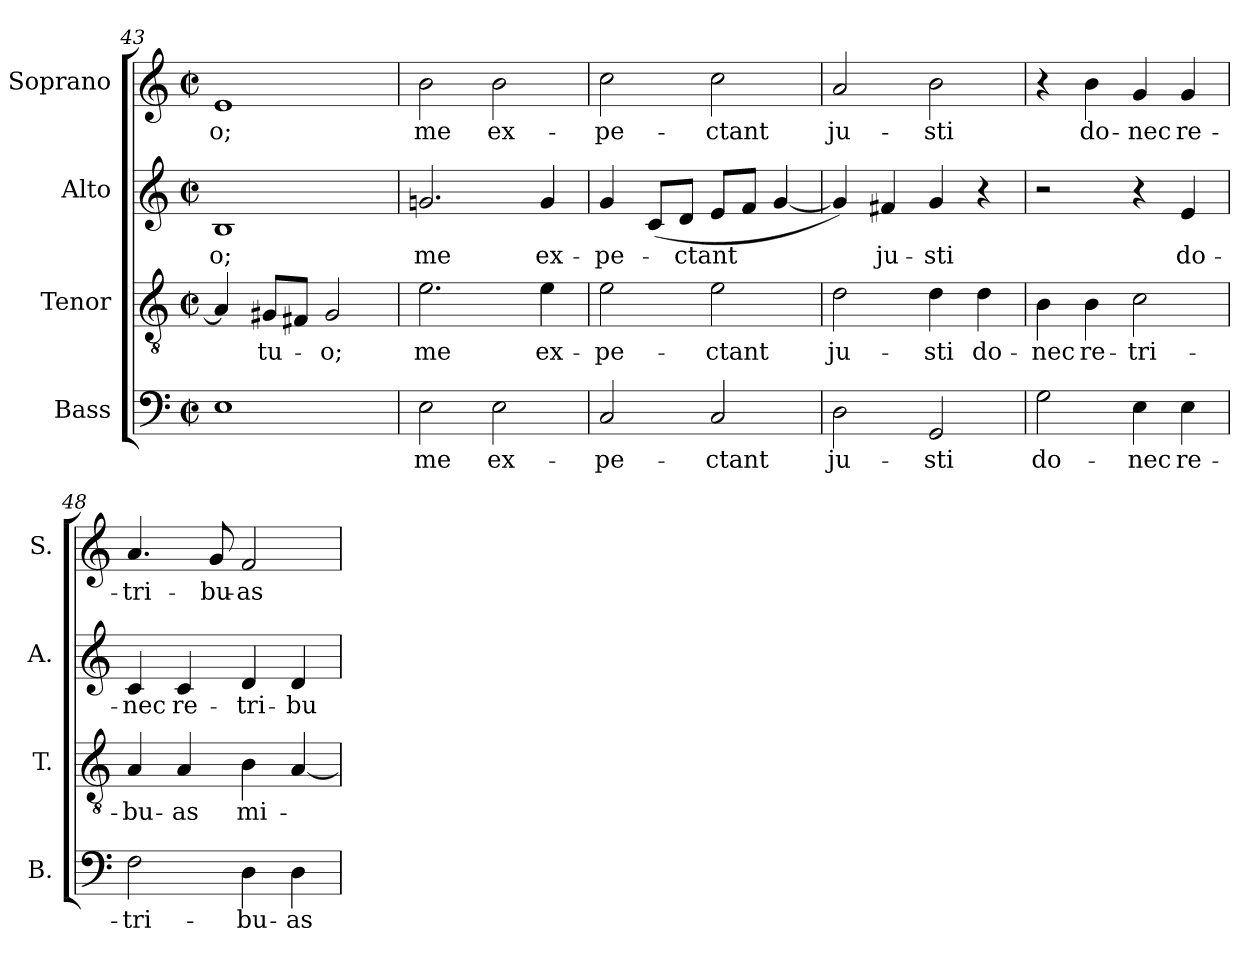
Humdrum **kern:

**kern	**text	**kern	**text	**kern	**text	**kern	**text
*part4	*part4	*part3	*part3	*part2	*part2	*part1	*part1
*staff4	*staff4	*staff3	*staff3	*staff2	*staff2	*staff1	*staff1
*I"Bass	*	*I"Tenor	*	*I"Alto	*	*I"Soprano	*
*I'B.	*	*I'T.	*	*I'A.	*	*I'S.	*
*clefF4	*	*clefGv2	*	*clefG2	*	*clefG2	*
*	*	*ITrd7c12	*	*	*	*	*
*k[]	*	*k[]	*	*k[]	*	*k[]	*
*C:	*	*C:	*	*C:	*	*C:	*
*M2/2	*	*M2/2	*	*M2/2	*	*M2/2	*
*met(c|)	*	*met(c|)	*	*met(c|)	*	*met(c|)	*
=43	=43	=43	=43	=43	=43	=43	=43
!	!	!	!	!	!LO:LY:b:color=#000000	!	!
!	!	!	!	!	!	!	!LO:LY:b:color=#000000
1Ei	.	4AAi/]	.	1Bi	-o;	1ei	-o;
!	!	!	!LO:LY:b:color=#000000	!	!	!	!
.	.	8GG#Xi/L	tu-	.	.	.	.
.	.	8FF#Xi/J	.	.	.	.	.
!	!	!	!LO:LY:b:color=#000000	!	!	!	!
.	.	2GG#i/	-o;	.	.	.	.
=44	=44	=44	=44	=44	=44	=44	=44
!	!LO:LY:b:color=#000000	!	!	!	!	!	!
!	!	!	!LO:LY:b:color=#000000	!	!	!	!
!	!	!	!	!	!LO:LY:b:color=#000000	!	!
!	!	!	!	!	!	!	!LO:LY:b:color=#000000
2Ei\	me	2.Ei\	me	2.gni/	me	2bi\	me
!	!LO:LY:b:color=#000000	!	!	!	!	!	!
!	!	!	!	!	!	!	!LO:LY:b:color=#000000
2Ei\	ex-	.	.	.	.	2bi\	ex-
!	!	!	!LO:LY:b:color=#000000	!	!	!	!
!	!	!	!	!	!LO:LY:b:color=#000000	!	!
.	.	4Ei\	ex-	4gi/	ex-	.	.
=45	=45	=45	=45	=45	=45	=45	=45
!	!LO:LY:b:color=#000000	!	!	!	!	!	!
!	!	!	!LO:LY:b:color=#000000	!	!	!	!
!	!	!	!	!	!LO:LY:b:color=#000000	!	!
!	!	!	!	!	!	!	!LO:LY:b:color=#000000
2Ci/	-pe-	2Ei\	-pe-	4gi/	-pe-	2cci\	-pe-
.	.	.	.	(8ci/L	.	.	.
!	!	!	!	!	!LO:LY:b:color=#000000	!	!
.	.	.	.	8di/J	-ctant	.	.
!	!LO:LY:b:color=#000000	!	!	!	!	!	!
!	!	!	!LO:LY:b:color=#000000	!	!	!	!
!	!	!	!	!	!	!	!LO:LY:b:color=#000000
2Ci/	-ctant	2Ei\	-ctant	8ei/L	.	2cci\	-ctant
.	.	.	.	8fi/J	.	.	.
.	.	.	.	[<4gi/	.	.	.
=46	=46	=46	=46	=46	=46	=46	=46
!	!LO:LY:b:color=#000000	!	!	!	!	!	!
!	!	!	!LO:LY:b:color=#000000	!	!	!	!
!	!	!	!	!	!	!	!LO:LY:b:color=#000000
2Di\	ju-	2Di\	ju-	4gi/])	.	2ai/	ju-
!	!	!	!	!	!LO:LY:b:color=#000000	!	!
.	.	.	.	4f#Xi/	ju-	.	.
!	!LO:LY:b:color=#000000	!	!	!	!	!	!
!	!	!	!LO:LY:b:color=#000000	!	!	!	!
!	!	!	!	!	!LO:LY:b:color=#000000	!	!
!	!	!	!	!	!	!	!LO:LY:b:color=#000000
2GGi/	-sti	4Di\	-sti	4gi/	-sti	2bi\	-sti
!	!	!	!LO:LY:b:color=#000000	!	!	!	!
.	.	4Di\	do-	4r	.	.	.
=47	=47	=47	=47	=47	=47	=47	=47
!	!LO:LY:b:color=#000000	!	!	!	!	!	!
!	!	!	!LO:LY:b:color=#000000	!	!	!	!
2Gi\	do-	4BBi\	-nec	2r	.	4r	.
!	!	!	!LO:LY:b:color=#000000	!	!	!	!
!	!	!	!	!	!	!	!LO:LY:b:color=#000000
.	.	4BBi\	re-	.	.	4bi\	do-
!	!LO:LY:b:color=#000000	!	!	!	!	!	!
!	!	!	!LO:LY:b:color=#000000	!	!	!	!
!	!	!	!	!	!	!	!LO:LY:b:color=#000000
4Ei\	-nec	2Ci\	-tri-	4r	.	4gi/	-nec
!	!LO:LY:b:color=#000000	!	!	!	!	!	!
!	!	!	!	!	!LO:LY:b:color=#000000	!	!
!	!	!	!	!	!	!	!LO:LY:b:color=#000000
4Ei\	re-	.	.	4ei/	do-	4gi/	re-
=48	=48	=48	=48	=48	=48	=48	=48
!	!LO:LY:b:color=#000000	!	!	!	!	!	!
!	!	!	!LO:LY:b:color=#000000	!	!	!	!
!	!	!	!	!	!LO:LY:b:color=#000000	!	!
!	!	!	!	!	!	!	!LO:LY:b:color=#000000
2Fi\	-tri-	4AAi/	-bu-	4ci/	-nec	4.ai/	-tri-
!	!	!	!LO:LY:b:color=#000000	!	!	!	!
!	!	!	!	!	!LO:LY:b:color=#000000	!	!
.	.	4AAi/	-as	4ci/	re-	.	.
!	!	!	!	!	!	!	!LO:LY:b:color=#000000
.	.	.	.	.	.	8gi/	-bu-
!	!LO:LY:b:color=#000000	!	!	!	!	!	!
!	!	!	!LO:LY:b:color=#000000	!	!	!	!
!	!	!	!	!	!LO:LY:b:color=#000000	!	!
!	!	!	!	!	!	!	!LO:LY:b:color=#000000
4Di\	-bu-	4BBi\	mi-	4di/	-tri-	2fi/	-as
!	!LO:LY:b:color=#000000	!	!	!	!	!	!
!	!	!	!	!	!LO:LY:b:color=#000000	!	!
4Di\	-as	[<4AAi/	.	4di/	-bu-	.	.
=	=	=	=	=	=	=	=
*-	*-	*-	*-	*-	*-	*-	*-
